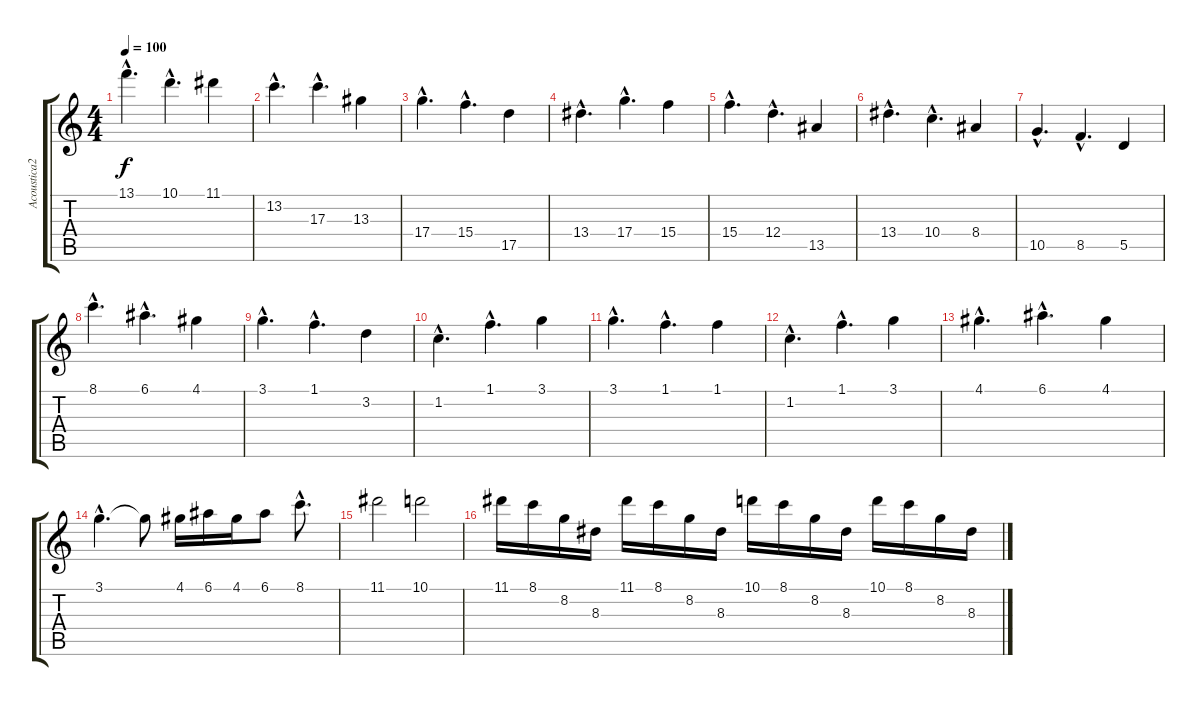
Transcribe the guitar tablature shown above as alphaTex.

\track ("Acoustica2" "Acoustica2") {instrument acousticguitarnylon}
\staff {score tabs}
\tuning (E4 B3 G3 D3 A2 E2) {hide}
\ts (4 4)
\tempo 100
\clef g2
\ks c
13.1{hac}.4{d dy f} 10.1{hac}.4{d} 11.1.4 |
13.2{hac}.4{d} 17.3{hac}.4{d} 13.3.4 |
17.4{hac}.4{d} 15.4{hac}.4{d} 17.5.4 |
13.4{hac}.4{d} 17.4{hac}.4{d} 15.4.4 |
15.4{hac}.4{d} 12.4{hac}.4{d} 13.5.4 |
13.4{hac}.4{d} 10.4{hac}.4{d} 8.4.4 |
10.5{hac}.4{d} 8.5{hac}.4{d} 5.5.4 |
8.1{hac}.4{d instrument overdrivenguitar} 6.1{hac}.4{d} 4.1.4 |
3.1{hac}.4{d} 1.1{hac}.4{d} 3.2.4 |
1.2{hac}.4{d} 1.1{hac}.4{d} 3.1.4 |
3.1{hac}.4{d} 1.1{hac}.4{d} 1.1.4 |
1.2{hac}.4{d} 1.1{hac}.4{d} 3.1.4 |
4.1{hac}.4{d} 6.1{hac}.4{d} 4.1.4 |
3.1{hac}.4{d} 3.1{t}.8 4.1.16 6.1.16 4.1.16 6.1.8 8.1{hac}.8{d} |
11.1.2 10.1.2 |
11.1.16{instrument distortionguitar} 8.1.16 8.2.16 8.3.16 11.1.16 8.1.16 8.2.16 8.3.16 10.1.16 8.1.16 8.2.16 8.3.16 10.1.16 8.1.16 8.2.16 8.3.16
